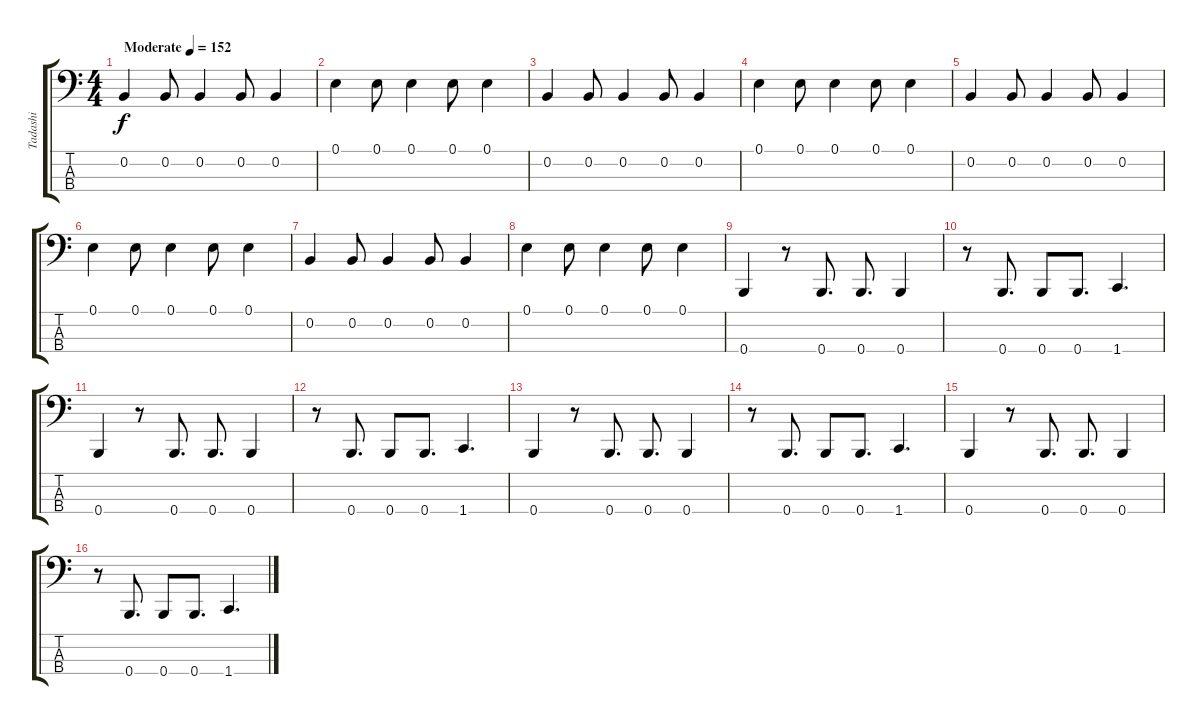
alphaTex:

\track ("Tadashi" "Tadashi") {instrument electricbasspick}
\staff {score tabs}
\tuning (E2 B1 Gb1 B0) {hide}
\ts (4 4)
\tempo (152 "Moderate")
\clef f4
\ks c
0.2.4{dy f instrument electricbasspick} 0.2.8 0.2.4 0.2.8 0.2.4 |
0.1.4 0.1.8 0.1.4 0.1.8 0.1.4 |
0.2.4 0.2.8 0.2.4 0.2.8 0.2.4 |
0.1.4 0.1.8 0.1.4 0.1.8 0.1.4 |
0.2.4 0.2.8 0.2.4 0.2.8 0.2.4 |
0.1.4 0.1.8 0.1.4 0.1.8 0.1.4 |
0.2.4 0.2.8 0.2.4 0.2.8 0.2.4 |
0.1.4 0.1.8 0.1.4 0.1.8 0.1.4 |
0.4.4 r.8 0.4.8{d} 0.4.8{d} 0.4.4 |
r.8 0.4.8{d} 0.4.8 0.4.8{d} 1.4.4{d} |
0.4.4 r.8 0.4.8{d} 0.4.8{d} 0.4.4 |
r.8 0.4.8{d} 0.4.8 0.4.8{d} 1.4.4{d} |
0.4.4 r.8 0.4.8{d} 0.4.8{d} 0.4.4 |
r.8 0.4.8{d} 0.4.8 0.4.8{d} 1.4.4{d} |
0.4.4 r.8 0.4.8{d} 0.4.8{d} 0.4.4 |
r.8 0.4.8{d} 0.4.8 0.4.8{d} 1.4.4{d}
